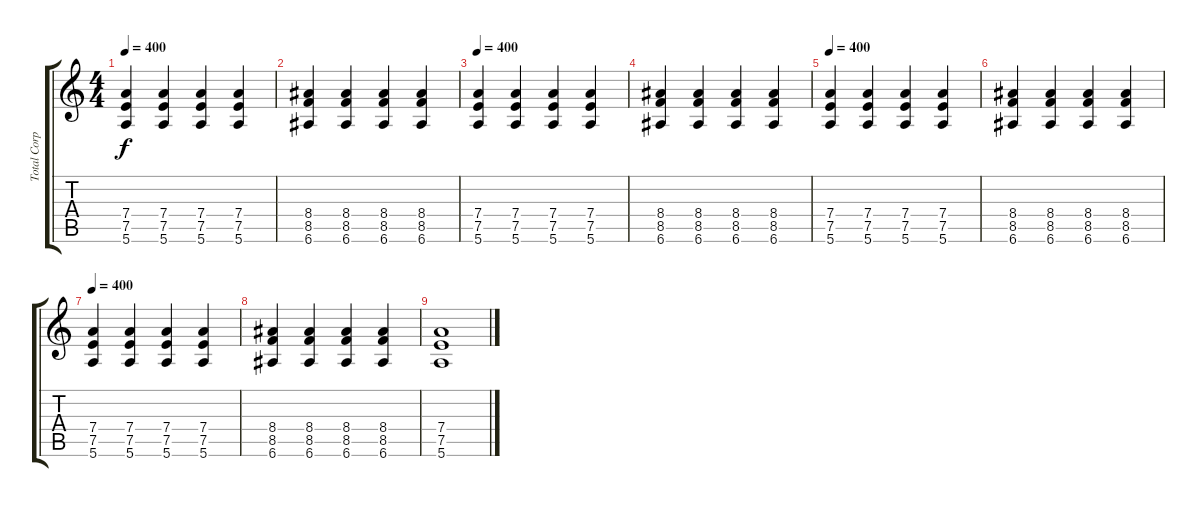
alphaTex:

\track ("Total Corpse" "Total Corp") {instrument distortionguitar}
\staff {score tabs}
\tuning (E4 B3 G3 D3 A2 E2) {hide}
\ts (4 4)
\tempo 400
\clef g2
\ks c
(7.4 7.5 5.6).4{dy f} (7.4 7.5 5.6).4 (7.4 7.5 5.6).4 (7.4 7.5 5.6).4 |
(8.4 8.5 6.6).4 (8.4 8.5 6.6).4 (8.4 8.5 6.6).4 (8.4 8.5 6.6).4 |
\tempo 400
(7.4 7.5 5.6).4 (7.4 7.5 5.6).4 (7.4 7.5 5.6).4 (7.4 7.5 5.6).4 |
(8.4 8.5 6.6).4 (8.4 8.5 6.6).4 (8.4 8.5 6.6).4 (8.4 8.5 6.6).4 |
\tempo 400
(7.4 7.5 5.6).4 (7.4 7.5 5.6).4 (7.4 7.5 5.6).4 (7.4 7.5 5.6).4 |
(8.4 8.5 6.6).4 (8.4 8.5 6.6).4 (8.4 8.5 6.6).4 (8.4 8.5 6.6).4 |
\tempo 400
(7.4 7.5 5.6).4 (7.4 7.5 5.6).4 (7.4 7.5 5.6).4 (7.4 7.5 5.6).4 |
(8.4 8.5 6.6).4 (8.4 8.5 6.6).4 (8.4 8.5 6.6).4 (8.4 8.5 6.6).4 |
(7.4 7.5 5.6).1
